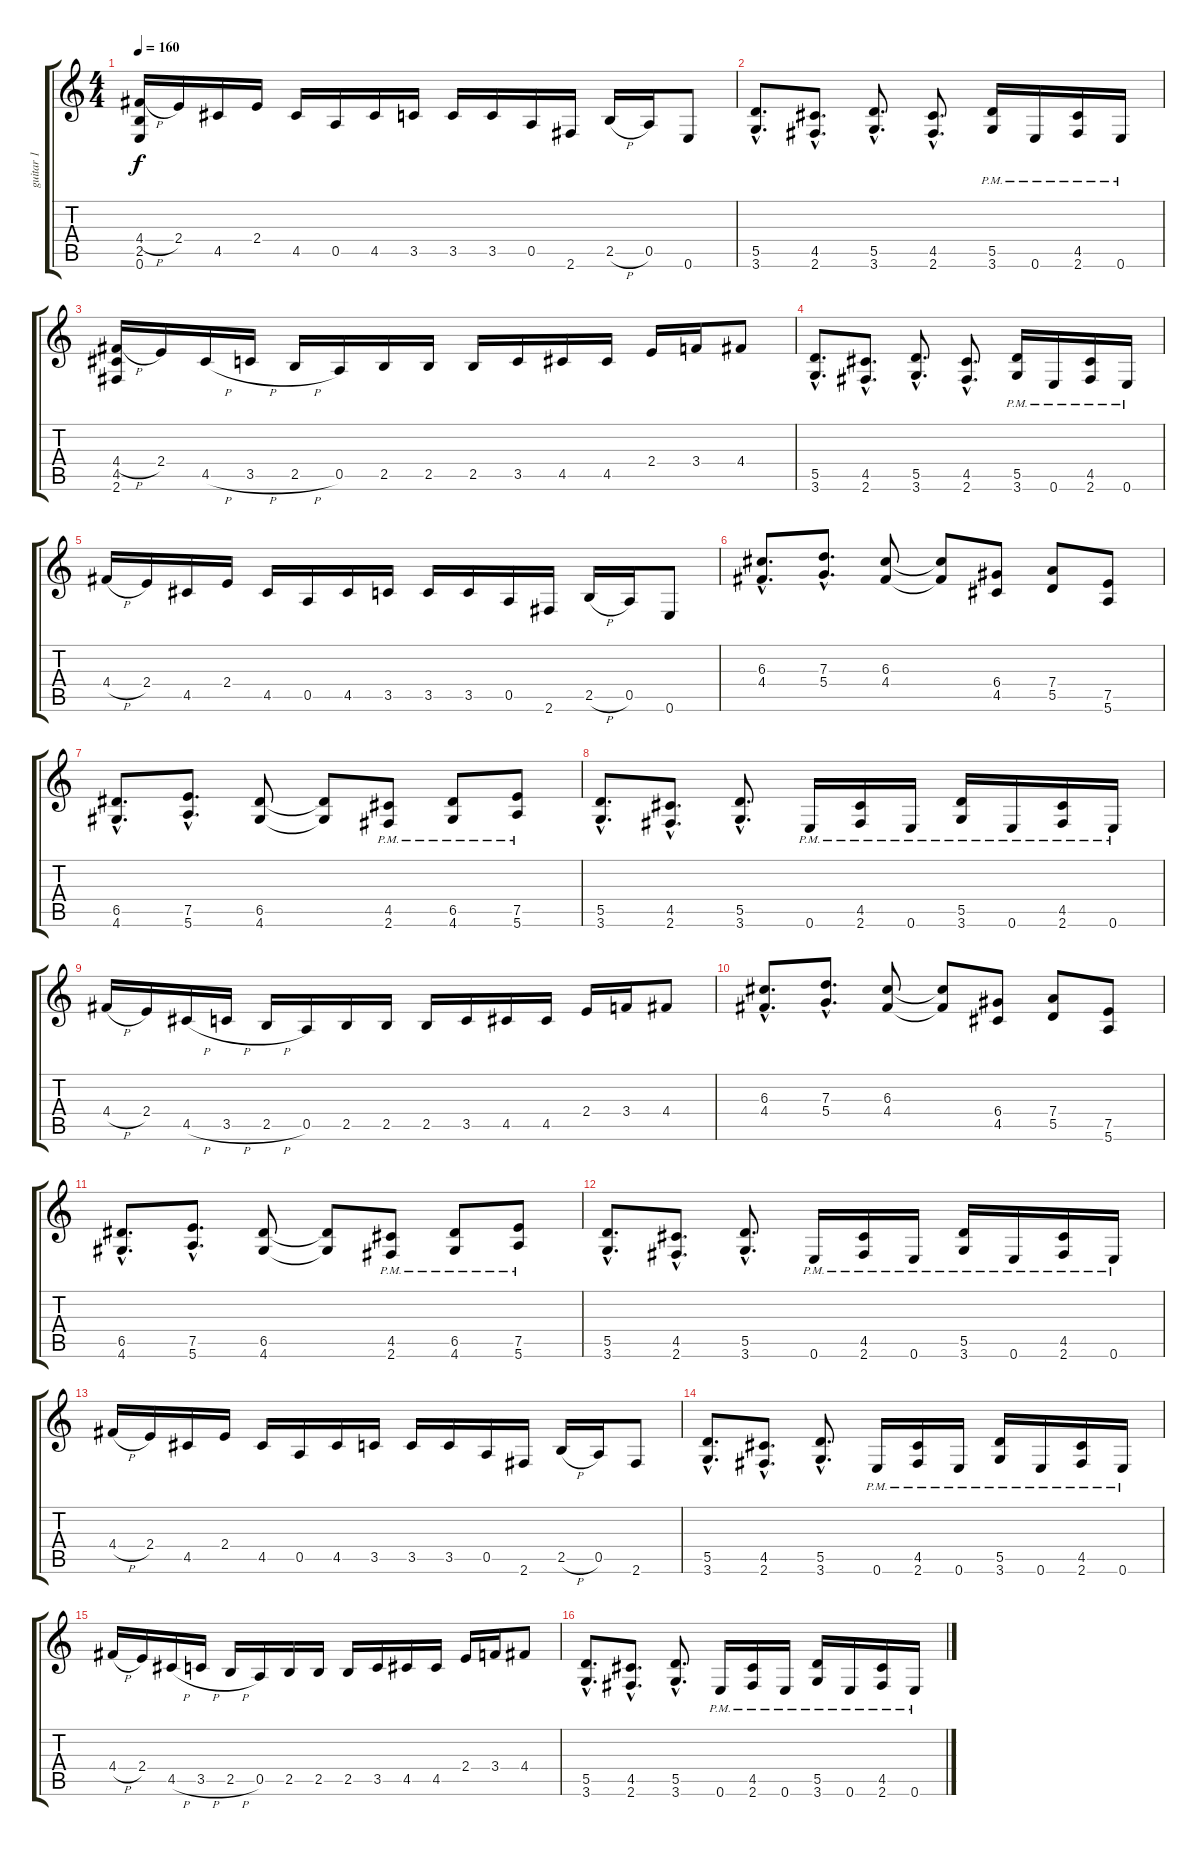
\track ("guitar 1" "guitar 1") {instrument distortionguitar}
\staff {score tabs}
\tuning (E4 B3 G3 D3 A2 E2) {hide}
\ts (4 4)
\tempo 160
\clef g2
\ks c
(4.4{h} 2.5 0.6).16{dy f} 2.4.16 4.5.16 2.4.16 4.5.16 0.5.16 4.5.16 3.5.16 3.5.16 3.5.16 0.5.16 2.6.16 2.5{h}.16 0.5.16 0.6.8 |
(5.5{hac} 3.6{hac}).8{d} (4.5{hac} 2.6{hac}).8{d} (5.5{hac} 3.6{hac}).8{d} (4.5{hac} 2.6{hac}).8{d} (5.5{pm} 3.6).16 0.6{pm}.16 (4.5{pm} 2.6).16 0.6{pm}.16 |
(4.4{h} 4.5 2.6).16 2.4.16 4.5{h}.16 3.5{h}.16 2.5{h}.16 0.5.16 2.5.16 2.5.16 2.5.16 3.5.16 4.5.16 4.5.16 2.4.16 3.4.16 4.4.8 |
(5.5{hac} 3.6{hac}).8{d} (4.5{hac} 2.6{hac}).8{d} (5.5{hac} 3.6{hac}).8{d} (4.5{hac} 2.6{hac}).8{d} (5.5{pm} 3.6).16 0.6{pm}.16 (4.5{pm} 2.6).16 0.6{pm}.16 |
4.4{h}.16 2.4.16 4.5.16 2.4.16 4.5.16 0.5.16 4.5.16 3.5.16 3.5.16 3.5.16 0.5.16 2.6.16 2.5{h}.16 0.5.16 0.6.8 |
(6.3{hac} 4.4{hac}).8{d} (7.3{hac} 5.4{hac}).8{d} (6.3 4.4).8 (6.3{t} 4.4{t}).8 (6.4 4.5).8 (7.4 5.5).8 (7.5 5.6).8 |
(6.5{hac} 4.6{hac}).8{d} (7.5{hac} 5.6{hac}).8{d} (6.5 4.6).8 (6.5{t} 4.6{t}).8 (4.5{pm} 2.6).8 (6.5{pm} 4.6).8 (7.5{pm} 5.6).8 |
(5.5{hac} 3.6{hac}).8{d} (4.5{hac} 2.6{hac}).8{d} (5.5{hac} 3.6{hac}).8{d} 0.6{pm}.16 (4.5 2.6{pm}).16 0.6{pm}.16 (5.5 3.6{pm}).16 0.6{pm}.16 (4.5 2.6{pm}).16 0.6{pm}.16 |
4.4{h}.16 2.4.16 4.5{h}.16 3.5{h}.16 2.5{h}.16 0.5.16 2.5.16 2.5.16 2.5.16 3.5.16 4.5.16 4.5.16 2.4.16 3.4.16 4.4.8 |
(6.3{hac} 4.4{hac}).8{d} (7.3{hac} 5.4{hac}).8{d} (6.3 4.4).8 (6.3{t} 4.4{t}).8 (6.4 4.5).8 (7.4 5.5).8 (7.5 5.6).8 |
(6.5{hac} 4.6{hac}).8{d} (7.5{hac} 5.6{hac}).8{d} (6.5 4.6).8 (6.5{t} 4.6{t}).8 (4.5{pm} 2.6).8 (6.5{pm} 4.6).8 (7.5{pm} 5.6).8 |
(5.5{hac} 3.6{hac}).8{d} (4.5{hac} 2.6{hac}).8{d} (5.5{hac} 3.6{hac}).8{d} 0.6{pm}.16 (4.5 2.6{pm}).16 0.6{pm}.16 (5.5 3.6{pm}).16 0.6{pm}.16 (4.5 2.6{pm}).16 0.6{pm}.16 |
4.4{h}.16 2.4.16 4.5.16 2.4.16 4.5.16 0.5.16 4.5.16 3.5.16 3.5.16 3.5.16 0.5.16 2.6.16 2.5{h}.16 0.5.16 2.6.8 |
(5.5{hac} 3.6{hac}).8{d} (4.5{hac} 2.6{hac}).8{d} (5.5{hac} 3.6{hac}).8{d} 0.6{pm}.16 (4.5 2.6{pm}).16 0.6{pm}.16 (5.5 3.6{pm}).16 0.6{pm}.16 (4.5 2.6{pm}).16 0.6{pm}.16 |
4.4{h}.16 2.4.16 4.5{h}.16 3.5{h}.16 2.5{h}.16 0.5.16 2.5.16 2.5.16 2.5.16 3.5.16 4.5.16 4.5.16 2.4.16 3.4.16 4.4.8 |
(5.5{hac} 3.6{hac}).8{d} (4.5{hac} 2.6{hac}).8{d} (5.5{hac} 3.6{hac}).8{d} 0.6{pm}.16 (4.5 2.6{pm}).16 0.6{pm}.16 (5.5 3.6{pm}).16 0.6{pm}.16 (4.5 2.6{pm}).16 0.6{pm}.16
